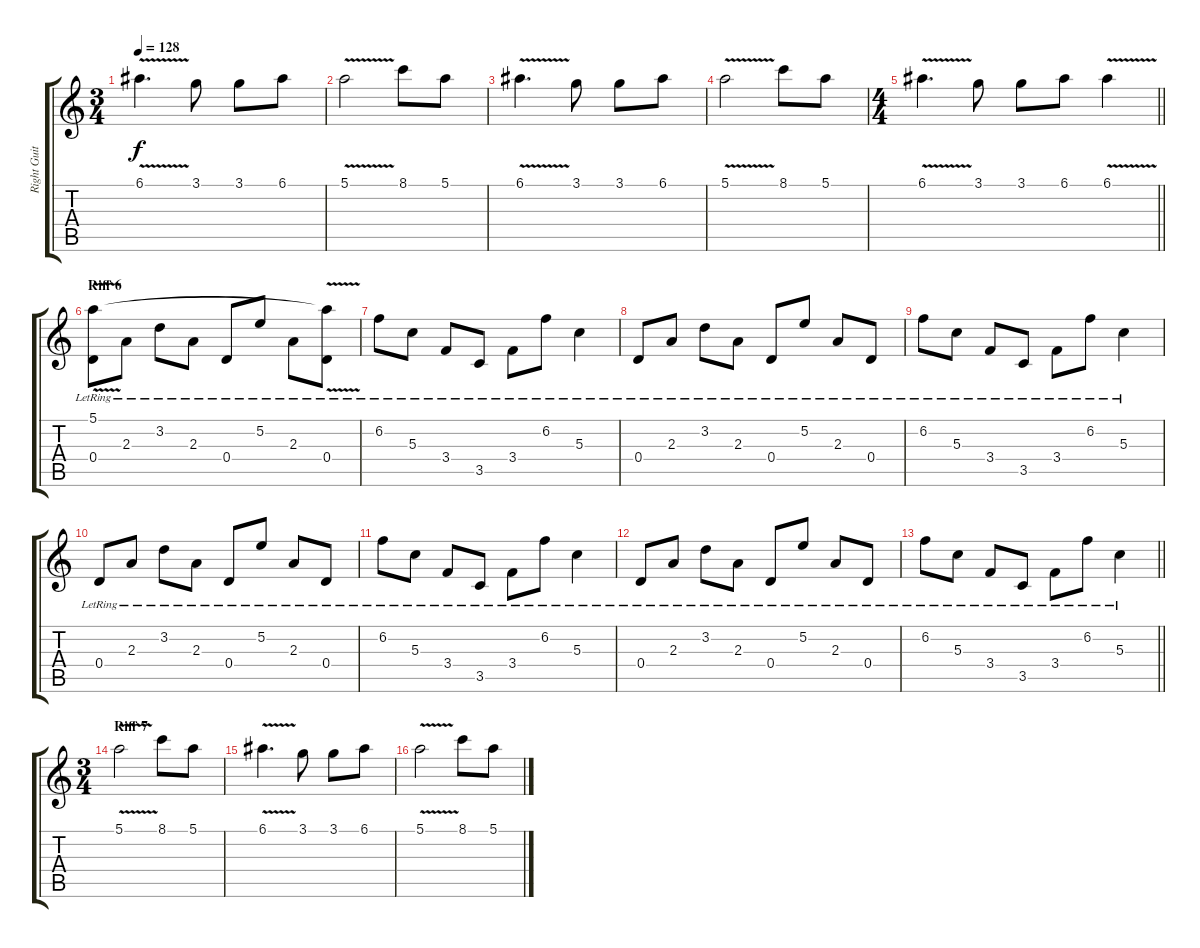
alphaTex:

\track ("Right Guitar" "Right Guit") {instrument electricguitarjazz}
\staff {score tabs}
\tuning (E4 B3 G3 D3 A2 E2) {hide}
\ts (3 4)
\tempo 128
\clef g2
\ks c
6.1{v}.4{d dy f} 3.1.8 3.1.8 6.1.8 |
5.1{v}.2 8.1.8 5.1.8 |
6.1{v}.4{d} 3.1.8 3.1.8 6.1.8 |
5.1{v}.2 8.1.8 5.1.8 |
\ts (4 4)
\barLineRight lightlight
6.1{v}.4{d} 3.1.8 3.1.8 6.1.8 6.1{v}.4 |
\section ("" "Riff 6")
(5.1{v lr} 0.4{lr}).8 2.3{lr}.8 3.2{lr}.8 2.3{lr}.8 0.4{lr}.8 5.2{lr}.8 2.3{lr}.8 (5.1{t} 0.4{lr}).8 |
6.2{lr}.8 5.3{lr}.8 3.4{lr}.8 3.5{lr}.8 3.4{lr}.8 6.2{lr}.8 5.3{lr}.4 |
0.4{lr}.8 2.3{lr}.8 3.2{lr}.8 2.3{lr}.8 0.4{lr}.8 5.2{lr}.8 2.3{lr}.8 0.4{lr}.8 |
6.2{lr}.8 5.3{lr}.8 3.4{lr}.8 3.5{lr}.8 3.4{lr}.8 6.2{lr}.8 5.3{lr}.4 |
0.4{lr}.8 2.3{lr}.8 3.2{lr}.8 2.3{lr}.8 0.4{lr}.8 5.2{lr}.8 2.3{lr}.8 0.4{lr}.8 |
6.2{lr}.8 5.3{lr}.8 3.4{lr}.8 3.5{lr}.8 3.4{lr}.8 6.2{lr}.8 5.3{lr}.4 |
0.4{lr}.8 2.3{lr}.8 3.2{lr}.8 2.3{lr}.8 0.4{lr}.8 5.2{lr}.8 2.3{lr}.8 0.4{lr}.8 |
\barLineRight lightlight
6.2{lr}.8 5.3{lr}.8 3.4{lr}.8 3.5{lr}.8 3.4{lr}.8 6.2{lr}.8 5.3{lr}.4 |
\ts (3 4)
\section ("" "Riff 7")
5.1{v}.2 8.1.8 5.1.8 |
6.1{v}.4{d} 3.1.8 3.1.8 6.1.8 |
5.1{v}.2 8.1.8 5.1.8
